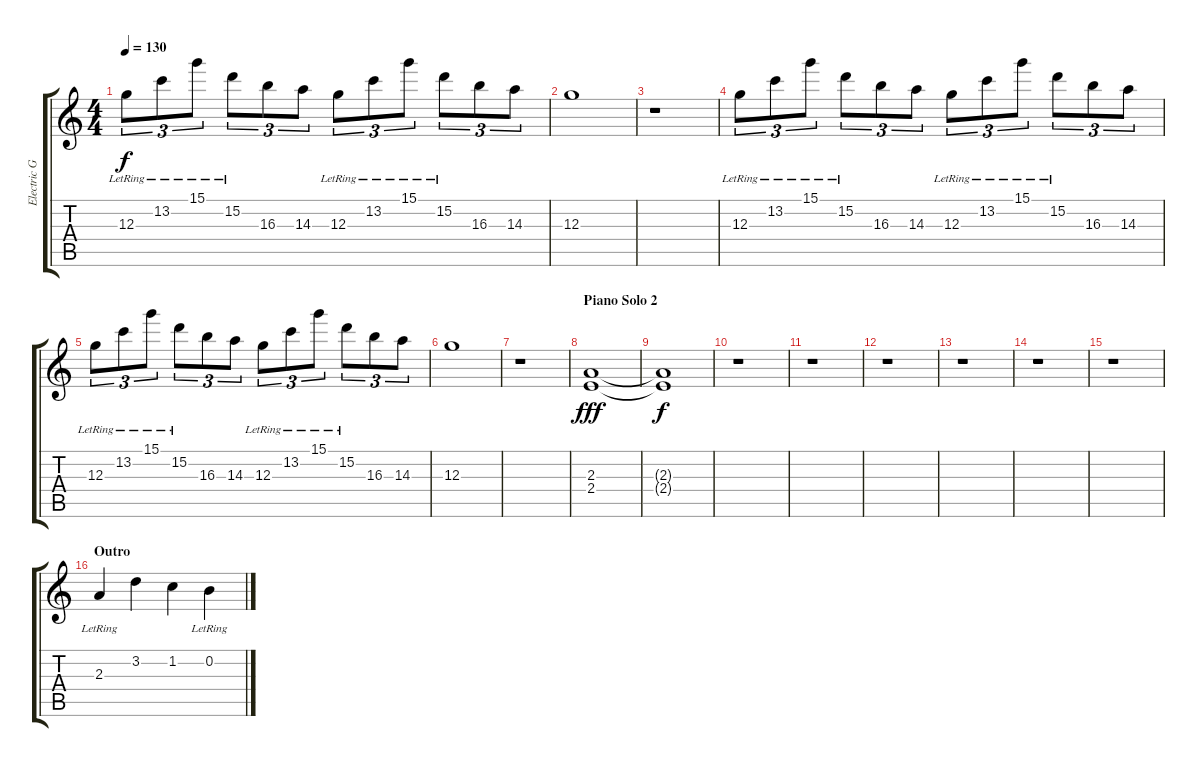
\track ("Electric Guitar One" "Electric G") {instrument electricguitarjazz}
\staff {score tabs}
\tuning (E4 B3 G3 D3 A2 E2) {hide}
\ts (4 4)
\tempo 130
\clef g2
\ks c
12.3{lr}.8{tu (3 2) dy f} 13.2{lr}.8{tu (3 2)} 15.1{lr}.8{tu (3 2)} 15.2{lr}.8{tu (3 2)} 16.3.8{tu (3 2)} 14.3.8{tu (3 2)} 12.3{lr}.8{tu (3 2)} 13.2{lr}.8{tu (3 2)} 15.1{lr}.8{tu (3 2)} 15.2{lr}.8{tu (3 2)} 16.3.8{tu (3 2)} 14.3.8{tu (3 2)} |
12.3.1 |
r.1 |
12.3{lr}.8{tu (3 2)} 13.2{lr}.8{tu (3 2)} 15.1{lr}.8{tu (3 2)} 15.2{lr}.8{tu (3 2)} 16.3.8{tu (3 2)} 14.3.8{tu (3 2)} 12.3{lr}.8{tu (3 2)} 13.2{lr}.8{tu (3 2)} 15.1{lr}.8{tu (3 2)} 15.2{lr}.8{tu (3 2)} 16.3.8{tu (3 2)} 14.3.8{tu (3 2)} |
12.3{lr}.8{tu (3 2)} 13.2{lr}.8{tu (3 2)} 15.1{lr}.8{tu (3 2)} 15.2{lr}.8{tu (3 2)} 16.3.8{tu (3 2)} 14.3.8{tu (3 2)} 12.3{lr}.8{tu (3 2)} 13.2{lr}.8{tu (3 2)} 15.1{lr}.8{tu (3 2)} 15.2{lr}.8{tu (3 2)} 16.3.8{tu (3 2)} 14.3.8{tu (3 2)} |
12.3.1 |
r.1 |
\section ("" "Piano Solo 2")
(2.3 2.4).1{dy fff} |
(2.3{t} 2.4{t}).1{dy f} |
r.1 |
r.1 |
r.1 |
r.1 |
r.1 |
r.1 |
\section ("" "Outro")
2.3{lr}.4{volume 12} 3.2.4 1.2.4 0.2{lr}.4
